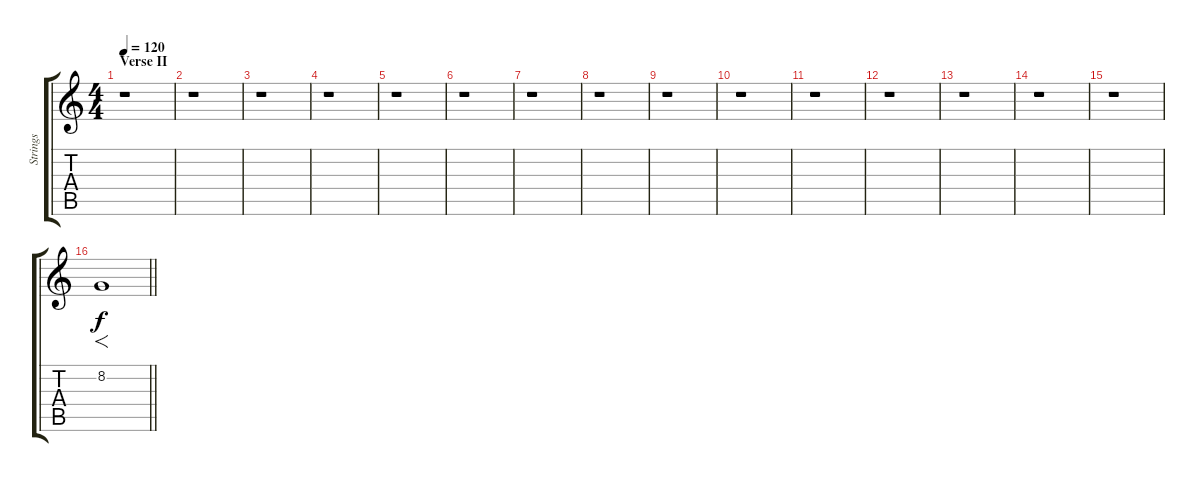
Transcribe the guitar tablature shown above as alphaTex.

\track ("Strings" "Strings") {instrument stringensemble2}
\staff {score tabs}
\tuning (E4 B3 G3 D3 A2 E2) {hide}
\ts (4 4)
\section ("" "Verse II")
\tempo 120
\clef g2
\ks c
r.1{dy f} |
r.1 |
r.1 |
r.1 |
r.1 |
r.1 |
r.1 |
r.1 |
r.1 |
r.1 |
r.1 |
r.1 |
r.1 |
r.1 |
r.1 |
\barLineRight lightlight
8.2.1{f volume 13}
